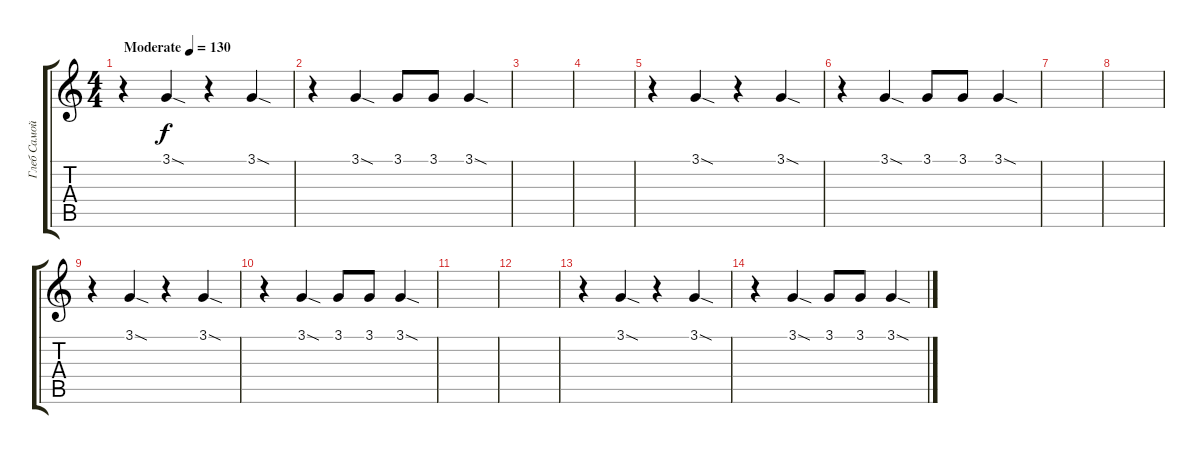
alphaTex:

\track ("Глеб Самойлов (fx)" "Глеб Самой") {instrument fx7echoes}
\staff {score tabs}
\tuning (E4 B3 G3 D3 A2 E2) {hide}
\ts (4 4)
\tempo (130 "Moderate")
\clef g2
\ks c
r.4{dy f instrument fx7echoes} 3.1{sod}.4 r.4 3.1{sod}.4 |
r.4 3.1{sod}.4 3.1.8 3.1.8 3.1{sod}.4 |
|
|
r.4 3.1{sod}.4 r.4 3.1{sod}.4 |
r.4 3.1{sod}.4 3.1.8 3.1.8 3.1{sod}.4 |
|
|
r.4 3.1{sod}.4 r.4 3.1{sod}.4 |
r.4 3.1{sod}.4 3.1.8 3.1.8 3.1{sod}.4 |
|
|
r.4 3.1{sod}.4 r.4 3.1{sod}.4 |
r.4 3.1{sod}.4 3.1.8 3.1.8 3.1{sod}.4
